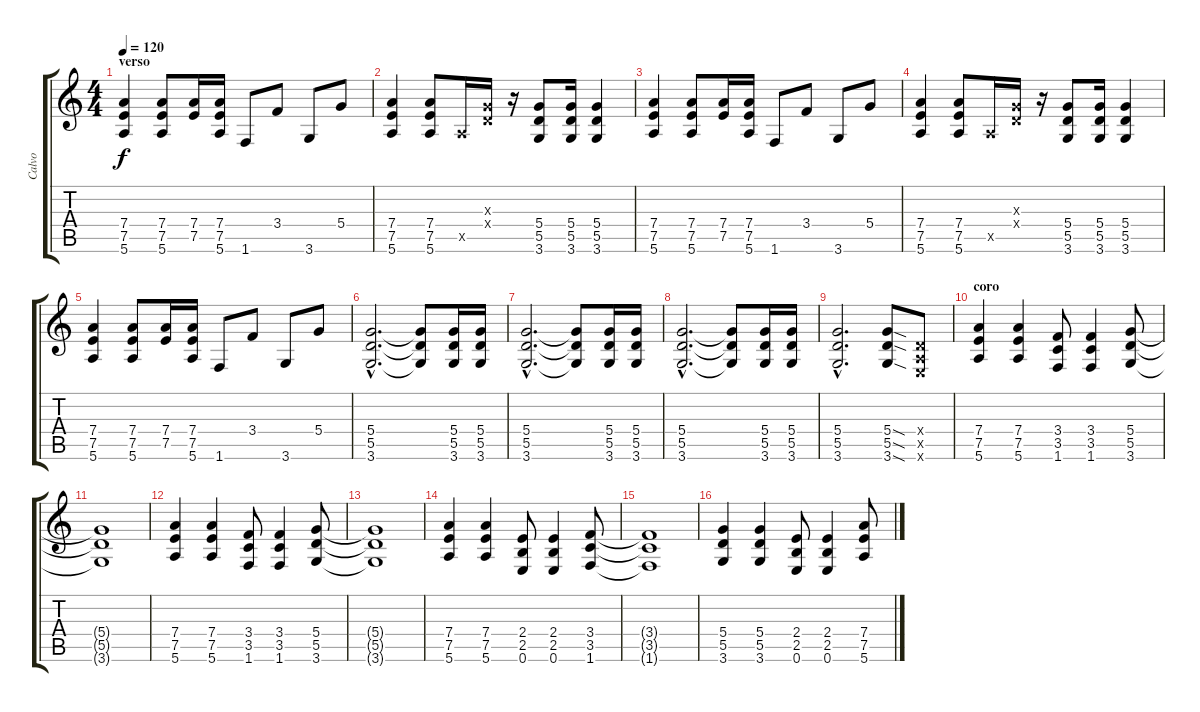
\track ("Calvo" "Calvo") {instrument electricguitarjazz}
\staff {score tabs}
\tuning (E4 B3 G3 D3 A2 E2) {hide}
\ts (4 4)
\section ("" "verso ")
\tempo 120
\clef g2
\ks c
(7.4 7.5 5.6).4{dy f} (7.4 7.5 5.6).8 (7.4 7.5).16 (7.4 7.5 5.6).16 1.6.8 3.4.8 3.6.8 5.4.8 |
(7.4 7.5 5.6).4 (7.4 7.5 5.6).8 0.5{x}.16 (0.3{x} 0.4{x}).16 r.16 (5.4 5.5 3.6).8 (5.4 5.5 3.6).16 (5.4 5.5 3.6).4 |
(7.4 7.5 5.6).4 (7.4 7.5 5.6).8 (7.4 7.5).16 (7.4 7.5 5.6).16 1.6.8 3.4.8 3.6.8 5.4.8 |
(7.4 7.5 5.6).4 (7.4 7.5 5.6).8 0.5{x}.16 (0.3{x} 0.4{x}).16 r.16 (5.4 5.5 3.6).8 (5.4 5.5 3.6).16 (5.4 5.5 3.6).4 |
(7.4 7.5 5.6).4 (7.4 7.5 5.6).8 (7.4 7.5).16 (7.4 7.5 5.6).16 1.6.8 3.4.8 3.6.8 5.4.8 |
(5.4{hac} 5.5{hac} 3.6{hac}).2{d} (5.4{t} 5.5{t} 3.6{t}).8 (5.4 5.5 3.6).16 (5.4 5.5 3.6).16 |
(5.4{hac} 5.5{hac} 3.6{hac}).2{d} (5.4{t} 5.5{t} 3.6{t}).8 (5.4 5.5 3.6).16 (5.4 5.5 3.6).16 |
(5.4{hac} 5.5{hac} 3.6{hac}).2{d} (5.4{t} 5.5{t} 3.6{t}).8 (5.4 5.5 3.6).16 (5.4 5.5 3.6).16 |
(5.4{hac} 5.5{hac} 3.6{hac}).2{d} (5.4{sod} 5.5{sod} 3.6{sod}).8 (0.4{x} 0.5{x} 0.6{x}).8 |
\section ("" "coro")
(7.4 7.5 5.6).4 (7.4 7.5 5.6).4 (3.4 3.5 1.6).8 (3.4 3.5 1.6).4 (5.4 5.5 3.6).8 |
(5.4{t} 5.5{t} 3.6{t}).1 |
(7.4 7.5 5.6).4 (7.4 7.5 5.6).4 (3.4 3.5 1.6).8 (3.4 3.5 1.6).4 (5.4 5.5 3.6).8 |
(5.4{t} 5.5{t} 3.6{t}).1 |
(7.4 7.5 5.6).4 (7.4 7.5 5.6).4 (2.4 2.5 0.6).8 (2.4 2.5 0.6).4 (3.4 3.5 1.6).8 |
(3.4{t} 3.5{t} 1.6{t}).1 |
(5.4 5.5 3.6).4 (5.4 5.5 3.6).4 (2.4 2.5 0.6).8 (2.4 2.5 0.6).4 (7.4 7.5 5.6).8
